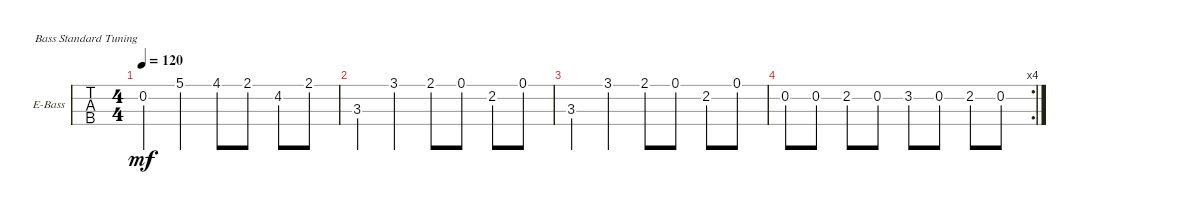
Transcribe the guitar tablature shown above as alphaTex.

\bracketExtendMode groupsimilarinstruments
\firstSystemTrackNameOrientation horizontal
\otherSystemsTrackNameOrientation horizontal
\track ("Electric Bass" "E-Bass") {instrument electricbassfinger}
\staff {tabs}
\tuning (G2 D2 A1 E1)
\ts (4 4)
\tempo 120
\clef f4
\ks c
0.2.4{dy mf} 5.1.4 4.1.8 2.1.8 4.2.8 2.1.8 |
3.3.4 3.1.4 2.1.8 0.1.8 2.2.8 0.1.8 |
3.3.4 3.1.4 2.1.8 0.1.8 2.2.8 0.1.8 |
\rc 4
0.2.8 0.2.8 2.2.8 0.2.8 3.2.8 0.2.8 2.2.8 0.2.8
